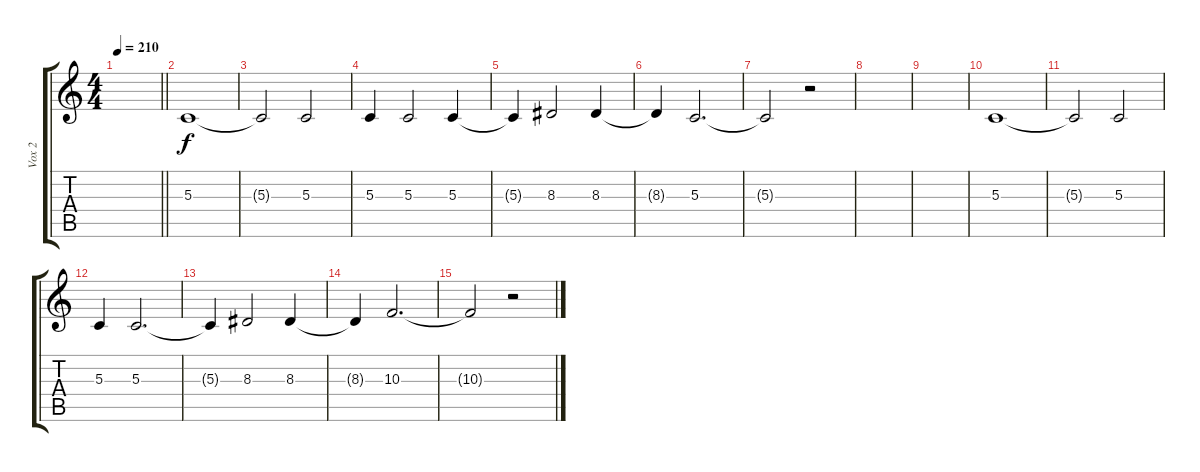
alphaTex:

\track ("Vox 2" "Vox 2") {instrument viola}
\staff {score tabs}
\tuning (E4 B3 G3 D3 A2 E2) {hide}
\ts (4 4)
\tempo 210
\clef g2
\barLineRight lightlight
\ks c
|
\section ("" " ")
5.3.1 |
5.3{t}.2 5.3.2 |
5.3.4 5.3.2 5.3.4 |
5.3{t}.4 8.3.2 8.3.4 |
8.3{t}.4 5.3.2{d} |
5.3{t}.2 r.2 |
|
|
5.3.1 |
5.3{t}.2 5.3.2 |
5.3.4 5.3.2{d} |
5.3{t}.4 8.3.2 8.3.4 |
8.3{t}.4 10.3.2{d} |
10.3{t}.2 r.2
